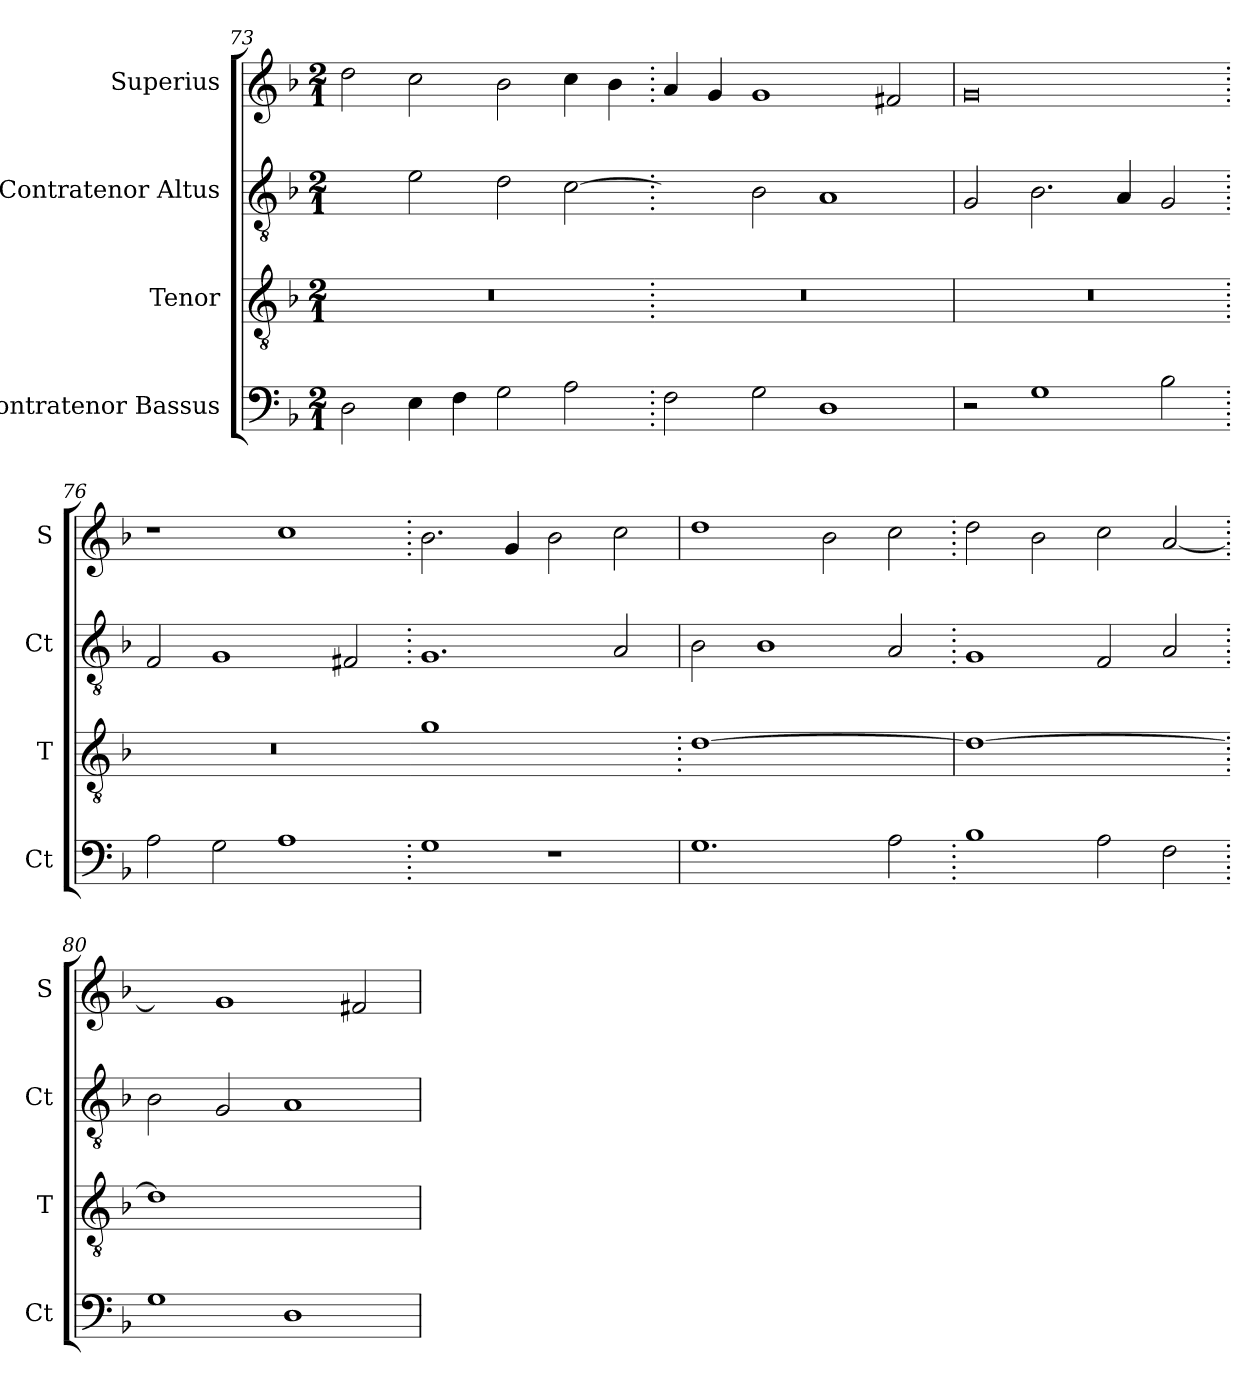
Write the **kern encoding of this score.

**kern	**kern	**kern	**kern
*part4	*part3	*part2	*part1
*staff4	*staff3	*staff2	*staff1
*I"Contratenor Bassus	*I"Tenor	*I"Contratenor Altus	*I"Superius
*I'Ct	*I'T	*I'Ct	*I'S
*clefF4	*clefGv2	*clefGv2	*clefG2
*k[b-]	*k[b-]	*k[b-]	*k[b-]
*M2/1	*M2/1	*M2/1	*M2/1
=73	=73	=73	=73
!	!LO:N:vis=1	!	!
2D\	0r	2f\yy]	2dd\
4E\	.	2e\	2cc\
4F\	.	.	.
2G\	.	2d\	2b-\
2A\	.	[2c\	4cc\
.	.	.	4b-\
=74.	=74.	=74.	=74.
!	!LO:N:vis=1	!	!
2F\	0r	2c\yy]	4a/
.	.	.	4g/
2G\	.	2B-\	1g
1D	.	1A	.
.	.	.	2f#X/
=75	=75	=75	=75
!	!LO:N:vis=1	!	!
2r	0r	2G/	0g
1G	.	2.B-\	.
.	.	4A/	.
2B-\	.	2G/	.
=76.	=76.	=76.	=76.
!	!LO:N:vis=1	!	!
2A\	0r	2F/	1r
2G\	.	1G	.
1A	.	.	1cc
.	.	2F#X/	.
=77.	=77	=77.	=77.
!	!LO:N:vis=1	!	!
1G	0g	1.G	2.b-\
.	.	.	4g/
1r	.	.	2b-\
.	.	2A/	2cc\
=78	=78.	=78	=78
!	!LO:N:vis=1	!	!
1.G	[0d	2B-\	1dd
.	.	1B-	.
.	.	.	2b-\
2A\	.	2A/	2cc\
=79.	=79	=79.	=79.
!	!LO:N:vis=1	!	!
1B-	0d_	1G	2dd\
.	.	.	2b-\
2A\	.	2F/	2cc\
2F\	.	2A/	[2a/
=80.	=80.	=80.	=80.
!	!LO:N:vis=1	!	!
1G	0d]	2B-\	2a/yy]
.	.	2G/	1g
1D	.	1A	.
.	.	.	2f#X/
=	=	=	=
*-	*-	*-	*-
